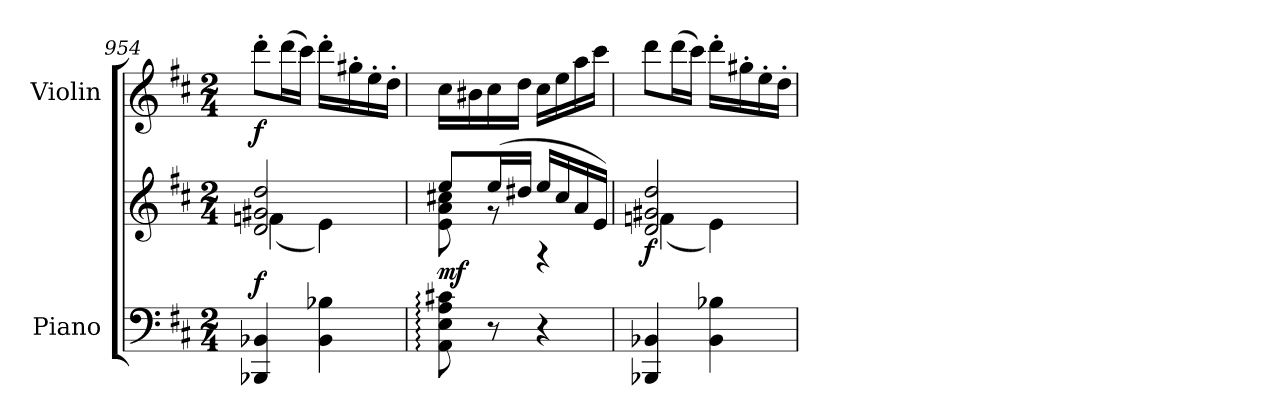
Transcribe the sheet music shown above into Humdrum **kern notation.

**kern	**kern	**dynam	**kern	**dynam
*part2	*part2	*part2	*part1	*part1
*staff3	*staff2	*staff2/3	*staff1	*staff1
*I"Piano	*	*	*I"Violin	*
*I'Pno.	*	*	*I'Vln.	*
!!LO:LB:g=z
*clefF4	*clefG2	*	*clefG2	*
*k[f#c#]	*k[f#c#]	*	*k[f#c#]	*
*M2/4	*M2/4	*	*M2/4	*
=954	=954	=954	=954	=954
*	*^	*	*	*
!	!	!	!LO:DY:a=2	!	!LO:DY:b
4BBB-X/ 4BB-X/	2d/ 2g#X/ 2dd/	(4fn\	f	8ddd'\L	f
.	.	.	.	(16ddd\L	.
.	.	.	.	16ccc#\JJ)	.
4BB-\ 4B-X\	.	4e\)	.	16ddd'\LL	.
.	.	.	.	16gg#X'\	.
.	.	.	.	16ee'\	.
.	.	.	.	16dd'\JJ	.
=955	=955	=955	=955	=955	=955
!	!	!	!LO:DY:b	!	!
8AA\: 8E\: 8A\: 8c#X\:	8ee/L	8e\ 8a\ 8cc#X\	mf	16cc#\LL	.
.	.	.	.	16b#X\	.
8r	(16ee/L	8r	.	16cc#\	.
.	16dd#X/JJ	.	.	16dd\JJ	.
4r	16ee/LL	4r	.	16cc#\LL	.
.	16cc#/	.	.	16ee\	.
.	16a/	.	.	16aa\	.
.	16e/JJ)	.	.	16ccc#\JJ	.
=956	=956	=956	=956	=956	=956
!	!	!	!LO:DY:b	!	!
4BBB-X/ 4BB-X/	2d/ 2g#X/ 2dd/	(4fn\	f	8ddd\L	.
.	.	.	.	(16ddd\L	.
.	.	.	.	16ccc#\JJ)	.
4BB-\ 4B-X\	.	4e\)	.	16ddd'\LL	.
.	.	.	.	16gg#X'\	.
.	.	.	.	16ee'\	.
.	.	.	.	16dd'\JJ	.
*	*v	*v	*	*	*
=	=	=	=	=
*-	*-	*-	*-	*-
